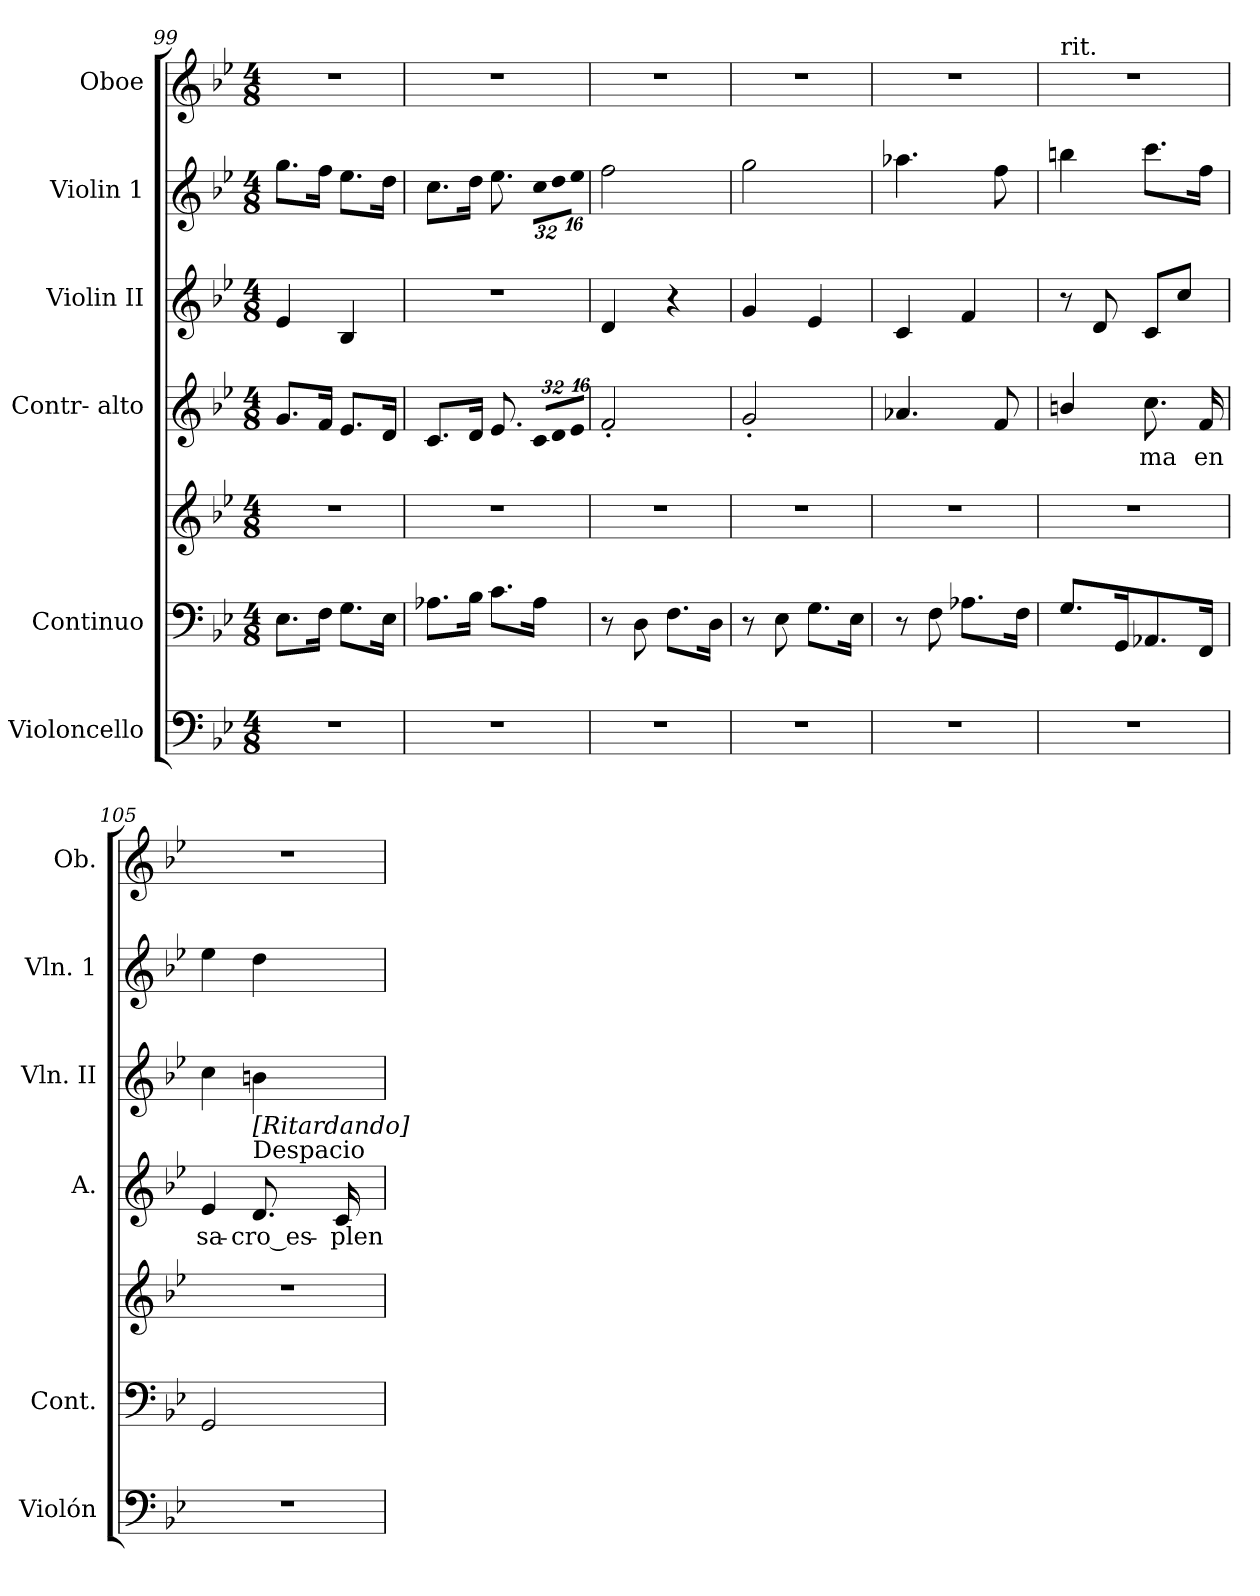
**kern	**kern	**kern	**kern	**text	**kern	**kern	**kern
*part6	*part5	*part5	*part4	*part4	*part3	*part2	*part1
*staff7	*staff6	*staff5	*staff4	*staff4	*staff3	*staff2	*staff1
*I"Violoncello	*I"Continuo	*	*I"Contr- alto	*	*I"Violin II	*I"Violin 1	*I"Oboe
*I'Violón	*I'Cont.	*	*I'A.	*	*I'Vln. II	*I'Vln. 1	*I'Ob.
*clefF4	*clefF4	*clefG2	*clefG2	*	*clefG2	*clefG2	*clefG2
*k[b-e-]	*k[b-e-]	*k[b-e-]	*k[b-e-]	*	*k[b-e-]	*k[b-e-]	*k[b-e-]
*B-:	*B-:	*B-:	*B-:	*	*B-:	*B-:	*B-:
*M4/8	*M4/8	*M4/8	*M4/8	*	*M4/8	*M4/8	*M4/8
=99	=99	=99	=99	=99	=99	=99	=99
!LO:N:vis=1	!	!LO:N:vis=1	!	!	!	!	!LO:N:vis=1
2r	8.E-i\L	2r	8.gi/L	.	4e-i/	8.ggi\L	2r
.	16Fi\Jk	.	16fi/Jk	.	.	16ffi\Jk	.
.	8.Gi\L	.	8.e-i/L	.	4B-i/	8.ee-i\L	.
.	16E-i\Jk	.	16di/Jk	.	.	16ddi\Jk	.
=100	=100	=100	=100	=100	=100	=100	=100
!LO:N:vis=1	!	!LO:N:vis=1	!	!	!LO:N:vis=1	!	!LO:N:vis=1
2r	8.A-Xi\L	2r	8.ci/L	.	2r	8.cci\L	2r
.	16B-i\Jk	.	16di/Jk	.	.	16ddi\Jk	.
.	8.ci\L	.	8.e-i/	.	.	8.ee-i\	.
*	*	*	*Xbrackettup	*	*	*	*
!	!	!	!LO:N:vis=32	!	!	!	!
*	*	*	*	*	*	*Xbrackettup	*
!	!	!	!	!	!	!LO:N:vis=32	!
.	16A-i\Jk	.	1024%21ci/LLL	.	.	1024%21cci\LLL	.
!	!	!	!LO:N:vis=32	!	!	!LO:N:vis=32	!
.	.	.	1024%21di/	.	.	1024%21ddi\	.
!	!	!	!LO:N:vis=32	!	!	!LO:N:vis=32	!
.	.	.	512%11e-i/JJJ	.	.	512%11ee-i\JJJ	.
=101	=101	=101	=101	=101	=101	=101	=101
!LO:N:vis=1	!	!LO:N:vis=1	!	!	!	!	!LO:N:vis=1
2r	8r	2r	2f'i/	.	4di/	2ffi\	2r
.	8Di\	.	.	.	.	.	.
.	8.Fi\L	.	.	.	4r	.	.
.	16Di\Jk	.	.	.	.	.	.
=102	=102	=102	=102	=102	=102	=102	=102
!LO:N:vis=1	!	!LO:N:vis=1	!	!	!	!	!LO:N:vis=1
2r	8r	2r	2g'i/	.	4gi/	2ggi\	2r
.	8E-i\	.	.	.	.	.	.
.	8.Gi\L	.	.	.	4e-i/	.	.
.	16E-i\Jk	.	.	.	.	.	.
=103	=103	=103	=103	=103	=103	=103	=103
!LO:N:vis=1	!	!LO:N:vis=1	!	!	!	!	!LO:N:vis=1
2r	8r	2r	4.a-Xi/	.	4ci/	4.aa-Xi\	2r
.	8Fi\	.	.	.	.	.	.
.	8.A-Xi\L	.	.	.	4fi/	.	.
.	.	.	8fi/	.	.	8ffi\	.
.	16Fi\Jk	.	.	.	.	.	.
!!LO:LB:g=z
=104	=104	=104	=104	=104	=104	=104	=104
!	!	!	!	!	!	!	!LO:TX:t=rit.
!LO:N:vis=1	!	!LO:N:vis=1	!	!	!	!	!LO:N:vis=1
2r	8.Gi/L	2r	4bni/	.	8r	4bbni\	2r
.	.	.	.	.	8di/	.	.
.	16GGi/k	.	.	.	.	.	.
!	!	!	!	!LO:LY:b:color=#000000	!	!	!
.	8.AA-Xi/	.	8.cci\	-ma	8ci/L	8.ccci\L	.
.	.	.	.	.	8cci/J	.	.
!	!	!	!	!LO:LY:b:color=#000000	!	!	!
.	16FFi/Jk	.	16fi/	en	.	16ffi\Jk	.
=105	=105	=105	=105	=105	=105	=105	=105
!LO:N:vis=1	!	!LO:N:vis=1	!	!	!	!	!
!	!	!	!	!LO:LY:b:color=#000000	!	!	!LO:N:vis=1
2r	2GGi/	2r	4e-i/	sa-	4cci\	4ee-i\	2r
!	!	!	!LO:TX:a:t=Despacio	!	!	!	!
!	!	!	!LO:TX:t=[Ritardando]	!	!	!	!
!	!	!	!	!LO:LY:b:color=#000000	!	!	!
.	.	.	8.di/	-cro_es-	4bni\	4ddi\	.
!	!	!	!	!LO:LY:b:color=#000000	!	!	!
.	.	.	16ci/	-plen-	.	.	.
=	=	=	=	=	=	=	=
*-	*-	*-	*-	*-	*-	*-	*-
